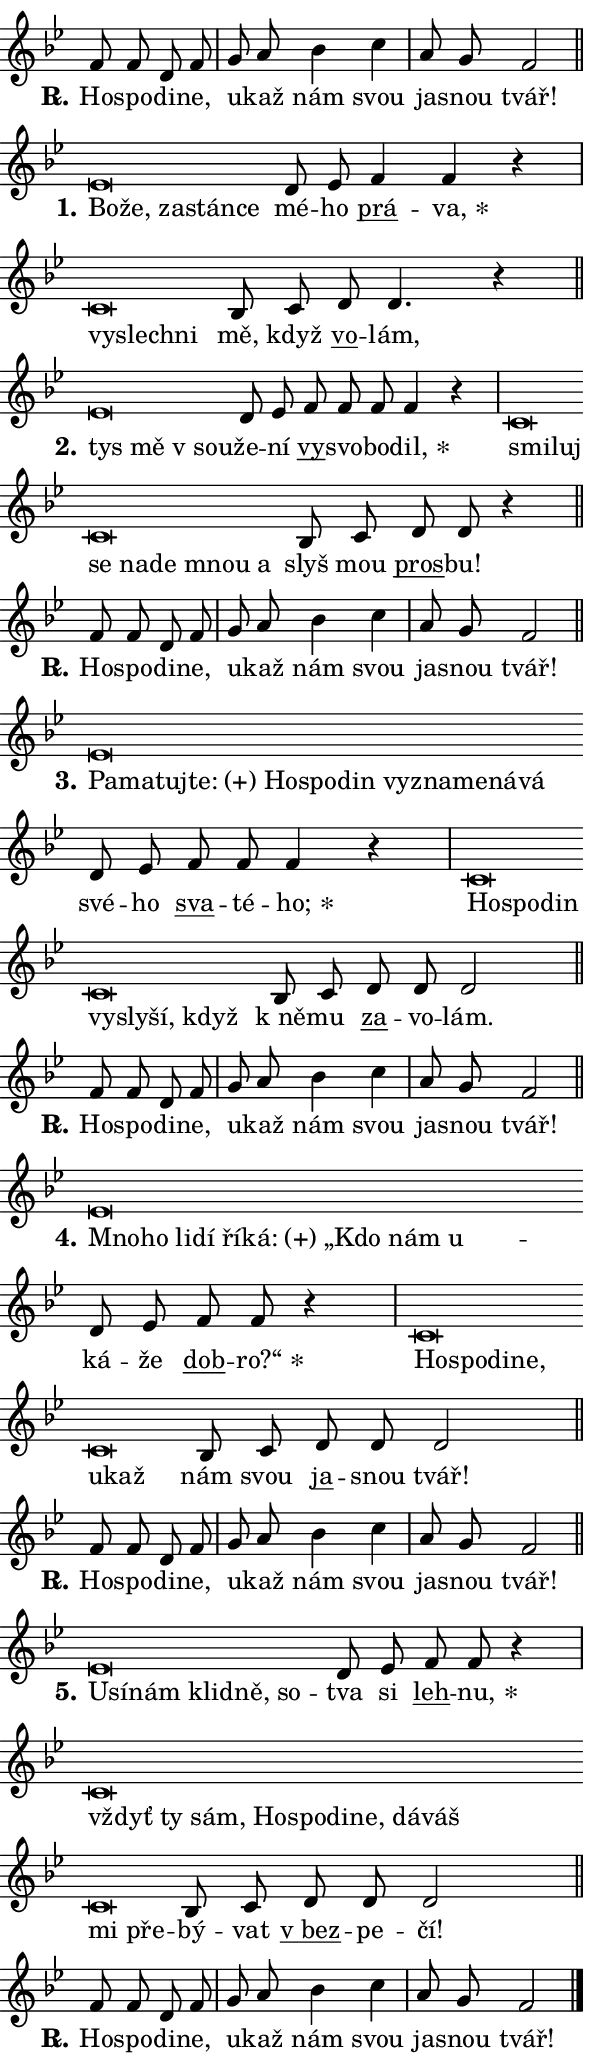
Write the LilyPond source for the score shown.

\version "2.24.0"
\header { tagline = "" }
\paper {
  indent = 0\cm
  top-margin = 0\cm
  right-margin = 0.13\cm % to fit lyric hyphens
  bottom-margin = 0\cm
  left-margin = 0\cm
  paper-width = 10\cm
  page-breaking = #ly:one-page-breaking
  system-system-spacing.basic-distance = #11
  score-system-spacing.basic-distance = #11
  ragged-last = ##f
}


%% Author: Thomas Morley
%% https://lists.gnu.org/archive/html/lilypond-user/2020-05/msg00002.html
#(define (line-position grob)
"Returns position of @var[grob} in current system:
   @code{'start}, if at first time-step
   @code{'end}, if at last time-step
   @code{'middle} otherwise
"
  (let* ((col (ly:item-get-column grob))
         (ln (ly:grob-object col 'left-neighbor))
         (rn (ly:grob-object col 'right-neighbor))
         (col-to-check-left (if (ly:grob? ln) ln col))
         (col-to-check-right (if (ly:grob? rn) rn col))
         (break-dir-left
           (and
             (ly:grob-property col-to-check-left 'non-musical #f)
             (ly:item-break-dir col-to-check-left)))
         (break-dir-right
           (and
             (ly:grob-property col-to-check-right 'non-musical #f)
             (ly:item-break-dir col-to-check-right))))
        (cond ((eqv? 1 break-dir-left) 'start)
              ((eqv? -1 break-dir-right) 'end)
              (else 'middle))))

#(define (tranparent-at-line-position vctor)
  (lambda (grob)
  "Relying on @code{line-position} select the relevant enry from @var{vctor}.
Used to determine transparency,"
    (case (line-position grob)
      ((end) (not (vector-ref vctor 0)))
      ((middle) (not (vector-ref vctor 1)))
      ((start) (not (vector-ref vctor 2))))))

noteHeadBreakVisibility =
#(define-music-function (break-visibility)(vector?)
"Makes @code{NoteHead}s transparent relying on @var{break-visibility}"
#{
  \override NoteHead.transparent =
    #(tranparent-at-line-position break-visibility)
#})

#(define delete-ledgers-for-transparent-note-heads
  (lambda (grob)
    "Reads whether a @code{NoteHead} is transparent.
If so this @code{NoteHead} is removed from @code{'note-heads} from
@var{grob}, which is supposed to be @code{LedgerLineSpanner}.
As a result ledgers are not printed for this @code{NoteHead}"
    (let* ((nhds-array (ly:grob-object grob 'note-heads))
           (nhds-list
             (if (ly:grob-array? nhds-array)
                 (ly:grob-array->list nhds-array)
                 '()))
           ;; Relies on the transparent-property being done before
           ;; Staff.LedgerLineSpanner.after-line-breaking is executed.
           ;; This is fragile ...
           (to-keep
             (remove
               (lambda (nhd)
                 (ly:grob-property nhd 'transparent #f))
               nhds-list)))
      ;; TODO find a better method to iterate over grob-arrays, similiar
      ;; to filter/remove etc for lists
      ;; For now rebuilt from scratch
      (set! (ly:grob-object grob 'note-heads)  '())
      (for-each
        (lambda (nhd)
          (ly:pointer-group-interface::add-grob grob 'note-heads nhd))
        to-keep))))

squashNotes = {
  \override NoteHead.X-extent = #'(-0.2 . 0.2)
  \override NoteHead.Y-extent = #'(-0.75 . 0)
  \override NoteHead.stencil =
    #(lambda (grob)
       (let ((pos (ly:grob-property grob 'staff-position)))
         (begin
           (if (< pos -7) (display "ERROR: Lower brevis then expected\n") (display ""))
           (if (<= pos -6) ly:text-interface::print ly:note-head::print))))
}
unSquashNotes = {
  \revert NoteHead.X-extent
  \revert NoteHead.Y-extent
  \revert NoteHead.stencil
}

hideNotes = \noteHeadBreakVisibility #begin-of-line-visible
unHideNotes = \noteHeadBreakVisibility #all-visible

% work-around for resetting accidentals
% https://lilypond.org/doc/v2.23/Documentation/notation/displaying-rhythms#unmetered-music
cadenzaMeasure = {
  \cadenzaOff
  \partial 1024 s1024
  \cadenzaOn
}

#(define-markup-command (accent layout props text) (markup?)
  "Underline accented syllable"
  (interpret-markup layout props
    #{\markup \override #'(offset . 4.3) \underline { #text }#}))

responsum = \markup \concat {
  "R" \hspace #-1.05 \path #0.1 #'((moveto 0 0.07) (lineto 0.9 0.8)) \hspace #0.05 "."
}

spaceSize = #0.6828661417322834 % exact space size for TeX Gyre Schola

\layout {
  \context {
    \Staff
    \remove "Time_signature_engraver"
    \override LedgerLineSpanner.after-line-breaking = #delete-ledgers-for-transparent-note-heads
  }
  \context {
    \Lyrics {
      \override LyricSpace.minimum-distance = \spaceSize
      \override LyricText.font-name = #"TeX Gyre Schola"
      \override LyricText.font-size = 1
      \override StanzaNumber.font-name = #"TeX Gyre Schola Bold"
      \override StanzaNumber.font-size = 1
    }
  }
  \context {
    \Score 
    \override NoteHead.text =
      #(lambda (grob) 
        (let ((pos (ly:grob-property grob 'staff-position)))
          #{\markup {
            \combine
              \halign #-0.55 \raise #(if (= pos -6) 0 0.5) \override #'(thickness . 2) \draw-line #'(3.2 . 0)
              \musicglyph "noteheads.sM1"
          }#}))
  }
}

% magnetic-lyrics.ily
%
%   written by
%     Jean Abou Samra <jean@abou-samra.fr>
%     Werner Lemberg <wl@gnu.org>
%
%   adapted by
%     Jiri Hon <jiri.hon@gmail.com>
%
% Version 2022-Apr-15

% https://www.mail-archive.com/lilypond-user@gnu.org/msg149350.html

#(define (Left_hyphen_pointer_engraver context)
   "Collect syllable-hyphen-syllable occurrences in lyrics and store
them in properties.  This engraver only looks to the left.  For
example, if the lyrics input is @code{foo -- bar}, it does the
following.

@itemize @bullet
@item
Set the @code{text} property of the @code{LyricHyphen} grob between
@q{foo} and @q{bar} to @code{foo}.

@item
Set the @code{left-hyphen} property of the @code{LyricText} grob with
text @q{foo} to the @code{LyricHyphen} grob between @q{foo} and
@q{bar}.
@end itemize

Use this auxiliary engraver in combination with the
@code{lyric-@/text::@/apply-@/magnetic-@/offset!} hook."
   (let ((hyphen #f)
         (text #f))
     (make-engraver
      (acknowledgers
       ((lyric-syllable-interface engraver grob source-engraver)
        (set! text grob)))
      (end-acknowledgers
       ((lyric-hyphen-interface engraver grob source-engraver)
        ;(when (not (grob::has-interface grob 'lyric-space-interface))
          (set! hyphen grob)));)
      ((stop-translation-timestep engraver)
       (when (and text hyphen)
         (ly:grob-set-object! text 'left-hyphen hyphen))
       (set! text #f)
       (set! hyphen #f)))))

#(define (lyric-text::apply-magnetic-offset! grob)
   "If the space between two syllables is less than the value in
property @code{LyricText@/.details@/.squash-threshold}, move the right
syllable to the left so that it gets concatenated with the left
syllable.

Use this function as a hook for
@code{LyricText@/.after-@/line-@/breaking} if the
@code{Left_@/hyphen_@/pointer_@/engraver} is active."
   (let ((hyphen (ly:grob-object grob 'left-hyphen #f)))
     (when hyphen
       (let ((left-text (ly:spanner-bound hyphen LEFT)))
         (when (grob::has-interface left-text 'lyric-syllable-interface)
           (let* ((common (ly:grob-common-refpoint grob left-text X))
                  (this-x-ext (ly:grob-extent grob common X))
                  (left-x-ext
                   (begin
                     ;; Trigger magnetism for left-text.
                     (ly:grob-property left-text 'after-line-breaking)
                     (ly:grob-extent left-text common X)))
                  ;; `delta` is the gap width between two syllables.
                  (delta (- (interval-start this-x-ext)
                            (interval-end left-x-ext)))
                  (details (ly:grob-property grob 'details))
                  (threshold (assoc-get 'squash-threshold details 0.2)))
             (when (< delta threshold)
               (let* (;; We have to manipulate the input text so that
                      ;; ligatures crossing syllable boundaries are not
                      ;; disabled.  For languages based on the Latin
                      ;; script this is essentially a beautification.
                      ;; However, for non-Western scripts it can be a
                      ;; necessity.
                      (lt (ly:grob-property left-text 'text))
                      (rt (ly:grob-property grob 'text))
                      (is-space (grob::has-interface hyphen 'lyric-space-interface))
                      (space (if is-space " " ""))
                      (extra-delta (if is-space spaceSize 0))
                      ;; Append new syllable.
                      (ltrt-space (if (and (string? lt) (string? rt))
                                (string-append lt space rt)
                                (make-concat-markup (list lt space rt))))
                      ;; Right-align `ltrt` to the right side.
                      (ltrt-space-markup (grob-interpret-markup
                               grob
                               (make-translate-markup
                                (cons (interval-length this-x-ext) 0)
                                (make-right-align-markup ltrt-space)))))
                 (begin
                   ;; Don't print `left-text`.
                   (ly:grob-set-property! left-text 'stencil #f)
                   ;; Set text and stencil (which holds all collected
                   ;; syllables so far) and shift it to the left.
                   (ly:grob-set-property! grob 'text ltrt-space)
                   (ly:grob-set-property! grob 'stencil ltrt-space-markup)
                   (ly:grob-translate-axis! grob (- (- delta extra-delta)) X))))))))))


#(define (lyric-hyphen::displace-bounds-first grob)
   ;; Make very sure this callback isn't triggered too early.
   (let ((left (ly:spanner-bound grob LEFT))
         (right (ly:spanner-bound grob RIGHT)))
     (ly:grob-property left 'after-line-breaking)
     (ly:grob-property right 'after-line-breaking)
     (ly:lyric-hyphen::print grob)))

squashThreshold = #0.4

\layout {
  \context {
    \Lyrics
    \consists #Left_hyphen_pointer_engraver
    \override LyricText.after-line-breaking =
      #lyric-text::apply-magnetic-offset!
    \override LyricHyphen.stencil = #lyric-hyphen::displace-bounds-first
    \override LyricText.details.squash-threshold = \squashThreshold
    \override LyricHyphen.minimum-distance = 0
    \override LyricHyphen.minimum-length = \squashThreshold
  }
}

squashText = \override LyricText.details.squash-threshold = 9999
unSquashText = \override LyricText.details.squash-threshold = \squashThreshold

leftText = \override LyricText.self-alignment-X = #LEFT
unLeftText = \revert LyricText.self-alignment-X

starOffset = #(lambda (grob) 
                (let ((x_offset (ly:self-alignment-interface::aligned-on-x-parent grob)))
                  (if (= x_offset 0) 0 (+ x_offset 1.2))))

star = #(define-music-function (syllable)(string?)
"Append star separator at the end of a syllable"
#{
  \once \override LyricText.X-offset = #starOffset
  \lyricmode { \markup {
    #syllable
    \override #'((font-name . "TeX Gyre Schola Bold")) \hspace #0.2 \lower #0.65 \larger "*"
  } }
#})

starAccent = #(define-music-function (syllable)(string?)
"Append star separator at the end of a syllable and make accent"
#{
  \once \override LyricText.X-offset = #starOffset
  \lyricmode { \markup {
    \accent #syllable
    \override #'((font-name . "TeX Gyre Schola Bold")) \hspace #0.2 \lower #0.65 \larger "*"
  } }
#})

breath = #(define-music-function (syllable)(string?)
"Append breathing indicator at the end of a syllable"
#{
  \lyricmode { \markup { #syllable "+" } }
#})

optionalBreath = #(define-music-function (syllable)(string?)
"Append optional breathing indicator at the end of a syllable"
#{
  \lyricmode { \markup { #syllable "(+)" } }
#})


\score {
    <<
        \new Voice = "melody" { \cadenzaOn \key bes \major \relative { f'8 f d f \cadenzaMeasure \bar "|" g a bes4 c \cadenzaMeasure \bar "|" a8 g f2 \cadenzaMeasure \bar "||" \break } }
        \new Lyrics \lyricsto "melody" { \lyricmode { \set stanza = \responsum
Ho -- spo -- di -- ne, u -- kaž nám svou ja -- snou tvář! } }
    >>
    \layout {}
}

\score {
    <<
        \new Voice = "melody" { \cadenzaOn \key bes \major \relative { \squashNotes es'\breve*1/16 \hideNotes \breve*1/16 \bar "" \breve*1/16 \bar "" \breve*1/16 \breve*1/16 \bar "" \unHideNotes \unSquashNotes d8 es \bar "" f4 f4 r \cadenzaMeasure \bar "|" \squashNotes c\breve*1/16 \hideNotes \breve*1/16 \breve*1/16 \bar "" \unHideNotes \unSquashNotes bes8 c \bar "" d d4. r4 \cadenzaMeasure \bar "||" \break } }
        \new Lyrics \lyricsto "melody" { \lyricmode { \set stanza = "1."
\leftText Bo -- \squashText že, za -- stán -- ce \unLeftText \unSquashText mé -- ho \markup \accent prá -- \star va, \leftText vy -- \squashText slech -- ni \unLeftText \unSquashText mě, když \markup \accent vo -- lám, } }
    >>
    \layout {}
}

\score {
    <<
        \new Voice = "melody" { \cadenzaOn \key bes \major \relative { \squashNotes es'\breve*1/16 \hideNotes \breve*1/16 \breve*1/16 \bar "" \unHideNotes \unSquashNotes d8 es \bar "" f f f f4 r \cadenzaMeasure \bar "|" \squashNotes c\breve*1/16 \hideNotes \breve*1/16 \bar "" \breve*1/16 \bar "" \breve*1/16 \bar "" \breve*1/16 \bar "" \breve*1/16 \breve*1/16 \bar "" \unHideNotes \unSquashNotes bes8 c \bar "" d d r4 \cadenzaMeasure \bar "||" \break } }
        \new Lyrics \lyricsto "melody" { \lyricmode { \set stanza = "2."
\leftText tys \squashText mě "v sou" -- \unLeftText \unSquashText že -- ní \markup \accent vy -- svo -- bo -- \star dil, \leftText smi -- \squashText luj se na -- de mnou a \unLeftText \unSquashText slyš mou \markup \accent pros -- bu! } }
    >>
    \layout {}
}

\score {
    <<
        \new Voice = "melody" { \cadenzaOn \key bes \major \relative { f'8 f d f \cadenzaMeasure \bar "|" g a bes4 c \cadenzaMeasure \bar "|" a8 g f2 \cadenzaMeasure \bar "||" \break } }
        \new Lyrics \lyricsto "melody" { \lyricmode { \set stanza = \responsum
Ho -- spo -- di -- ne, u -- kaž nám svou ja -- snou tvář! } }
    >>
    \layout {}
}

\score {
    <<
        \new Voice = "melody" { \cadenzaOn \key bes \major \relative { \squashNotes es'\breve*1/16 \hideNotes \breve*1/16 \bar "" \breve*1/16 \bar "" \breve*1/16 \bar "" \breve*1/16 \bar "" \breve*1/16 \bar "" \breve*1/16 \bar "" \breve*1/16 \bar "" \breve*1/16 \bar "" \breve*1/16 \bar "" \breve*1/16 \breve*1/16 \bar "" \unHideNotes \unSquashNotes d8 es \bar "" f f f4 r \cadenzaMeasure \bar "|" \squashNotes c\breve*1/16 \hideNotes \breve*1/16 \bar "" \breve*1/16 \bar "" \breve*1/16 \bar "" \breve*1/16 \bar "" \breve*1/16 \breve*1/16 \bar "" \unHideNotes \unSquashNotes bes8 c \bar "" d d d2 \cadenzaMeasure \bar "||" \break } }
        \new Lyrics \lyricsto "melody" { \lyricmode { \set stanza = "3."
\leftText Pa -- \squashText ma -- tuj -- \optionalBreath te: Ho -- spo -- din vy -- zna -- me -- ná -- vá \unLeftText \unSquashText své -- ho \markup \accent sva -- té -- \star ho; \leftText Ho -- \squashText spo -- din vy -- sly -- ší, když \unLeftText \unSquashText "k ně" -- mu \markup \accent za -- vo -- lám. } }
    >>
    \layout {}
}

\score {
    <<
        \new Voice = "melody" { \cadenzaOn \key bes \major \relative { f'8 f d f \cadenzaMeasure \bar "|" g a bes4 c \cadenzaMeasure \bar "|" a8 g f2 \cadenzaMeasure \bar "||" \break } }
        \new Lyrics \lyricsto "melody" { \lyricmode { \set stanza = \responsum
Ho -- spo -- di -- ne, u -- kaž nám svou ja -- snou tvář! } }
    >>
    \layout {}
}

\score {
    <<
        \new Voice = "melody" { \cadenzaOn \key bes \major \relative { \squashNotes es'\breve*1/16 \hideNotes \breve*1/16 \bar "" \breve*1/16 \bar "" \breve*1/16 \bar "" \breve*1/16 \bar "" \breve*1/16 \bar "" \breve*1/16 \bar "" \breve*1/16 \breve*1/16 \bar "" \unHideNotes \unSquashNotes d8 es \bar "" f f r4 \cadenzaMeasure \bar "|" \squashNotes c\breve*1/16 \hideNotes \breve*1/16 \bar "" \breve*1/16 \bar "" \breve*1/16 \bar "" \breve*1/16 \breve*1/16 \bar "" \unHideNotes \unSquashNotes bes8 c \bar "" d d d2 \cadenzaMeasure \bar "||" \break } }
        \new Lyrics \lyricsto "melody" { \lyricmode { \set stanza = "4."
\leftText Mno -- \squashText ho li -- dí ří -- \optionalBreath ká: „Kdo nám u -- \unLeftText \unSquashText ká -- že \markup \accent dob -- \star ro?“ \leftText Ho -- \squashText spo -- di -- ne, u -- kaž \unLeftText \unSquashText nám svou \markup \accent ja -- snou tvář! } }
    >>
    \layout {}
}

\score {
    <<
        \new Voice = "melody" { \cadenzaOn \key bes \major \relative { f'8 f d f \cadenzaMeasure \bar "|" g a bes4 c \cadenzaMeasure \bar "|" a8 g f2 \cadenzaMeasure \bar "||" \break } }
        \new Lyrics \lyricsto "melody" { \lyricmode { \set stanza = \responsum
Ho -- spo -- di -- ne, u -- kaž nám svou ja -- snou tvář! } }
    >>
    \layout {}
}

\score {
    <<
        \new Voice = "melody" { \cadenzaOn \key bes \major \relative { \squashNotes es'\breve*1/16 \hideNotes \breve*1/16 \bar "" \breve*1/16 \bar "" \breve*1/16 \bar "" \breve*1/16 \breve*1/16 \bar "" \unHideNotes \unSquashNotes d8 es \bar "" f f r4 \cadenzaMeasure \bar "|" \squashNotes c\breve*1/16 \hideNotes \breve*1/16 \bar "" \breve*1/16 \bar "" \breve*1/16 \bar "" \breve*1/16 \bar "" \breve*1/16 \bar "" \breve*1/16 \bar "" \breve*1/16 \bar "" \breve*1/16 \bar "" \breve*1/16 \breve*1/16 \bar "" \unHideNotes \unSquashNotes bes8 c \bar "" d d d2 \cadenzaMeasure \bar "||" \break } }
        \new Lyrics \lyricsto "melody" { \lyricmode { \set stanza = "5."
\leftText U -- \squashText sí -- nám klid -- ně, so -- \unLeftText \unSquashText tva si \markup \accent leh -- \star nu, \leftText vždyť \squashText ty sám, Ho -- spo -- di -- ne, dá -- váš mi pře -- \unLeftText \unSquashText bý -- vat \markup \accent "v bez" -- pe -- čí! } }
    >>
    \layout {}
}

\score {
    <<
        \new Voice = "melody" { \cadenzaOn \key bes \major \relative { f'8 f d f \cadenzaMeasure \bar "|" g a bes4 c \cadenzaMeasure \bar "|" a8 g f2 \cadenzaMeasure \bar "||" \break } \bar "|." }
        \new Lyrics \lyricsto "melody" { \lyricmode { \set stanza = \responsum
Ho -- spo -- di -- ne, u -- kaž nám svou ja -- snou tvář! } }
    >>
    \layout {}
}
